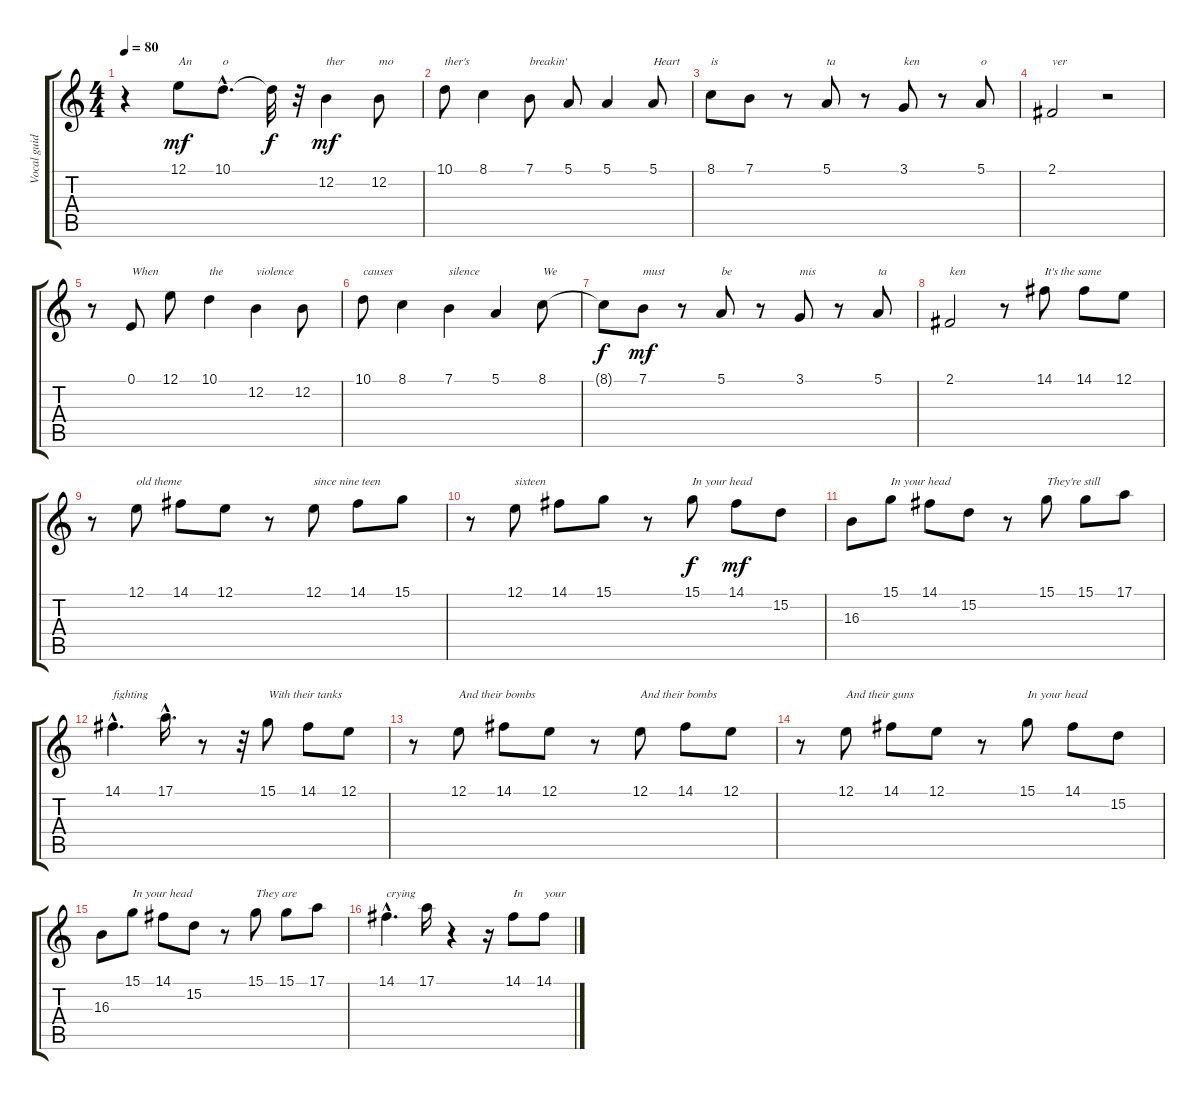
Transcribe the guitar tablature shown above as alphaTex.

\track ("Vocal guide" "Vocal guid") {instrument synthvoice}
\staff {score tabs}
\tuning (E4 B3 G3 D3 A2 E2) {hide}
\ts (4 4)
\tempo 80
\clef g2
\ks c
r.4{dy mf volume 15} 12.1.8{txt "An"} 10.1{hac}.8{d txt "o"} 10.1{t}.32{dy f} r.32 12.2.4{txt "ther" dy mf} 12.2.8{txt "mo"} |
10.1.8{txt "ther's"} 8.1.4 7.1.8{txt "breakin'"} 5.1.8 5.1.4 5.1.8{txt "Heart"} |
8.1.8{txt "is"} 7.1.8 r.8 5.1.8{txt "ta"} r.8 3.1.8{txt "ken"} r.8 5.1.8{txt "o"} |
2.1.2{txt "ver"} r.2 |
r.8 0.1.8{txt "When"} 12.1.8 10.1.4{txt "the"} 12.2.4{txt "violence"} 12.2.8 |
10.1.8{txt "causes"} 8.1.4 7.1.4{txt "silence"} 5.1.4 8.1.8{txt "We"} |
8.1{t}.8{dy f} 7.1.8{txt "must" dy mf} r.8 5.1.8{txt "be"} r.8 3.1.8{txt "mis"} r.8 5.1.8{txt "ta"} |
2.1.2{txt "ken"} r.8 14.1.8{txt "It's the same"} 14.1.8 12.1.8 |
r.8 12.1.8{txt "old theme"} 14.1.8 12.1.8 r.8 12.1.8{txt "since nine teen"} 14.1.8 15.1.8 |
r.8 12.1.8{txt "sixteen"} 14.1.8 15.1.8 r.8 15.1.8{txt "In your head" dy f} 14.1.8{dy mf} 15.2.8 |
16.3.8 15.1.8{txt "In your head"} 14.1.8 15.2.8 r.8 15.1.8{txt "They're still"} 15.1.8 17.1.8 |
14.1{hac}.4{d txt "fighting"} 17.1{hac}.16{d} r.8 r.32 15.1.8{txt "With their tanks"} 14.1.8 12.1.8 |
r.8 12.1.8{txt "And their bombs"} 14.1.8 12.1.8 r.8 12.1.8{txt "And their bombs"} 14.1.8 12.1.8 |
r.8 12.1.8{txt "And their guns"} 14.1.8 12.1.8 r.8 15.1.8{txt "In your head"} 14.1.8 15.2.8 |
16.3.8 15.1.8{txt "In your head"} 14.1.8 15.2.8 r.8 15.1.8{txt "They are"} 15.1.8 17.1.8 |
14.1{hac}.4{d txt "crying"} 17.1.16 r.4 r.16 14.1.8{txt "In" volume 16} 14.1.8{txt "your"}
